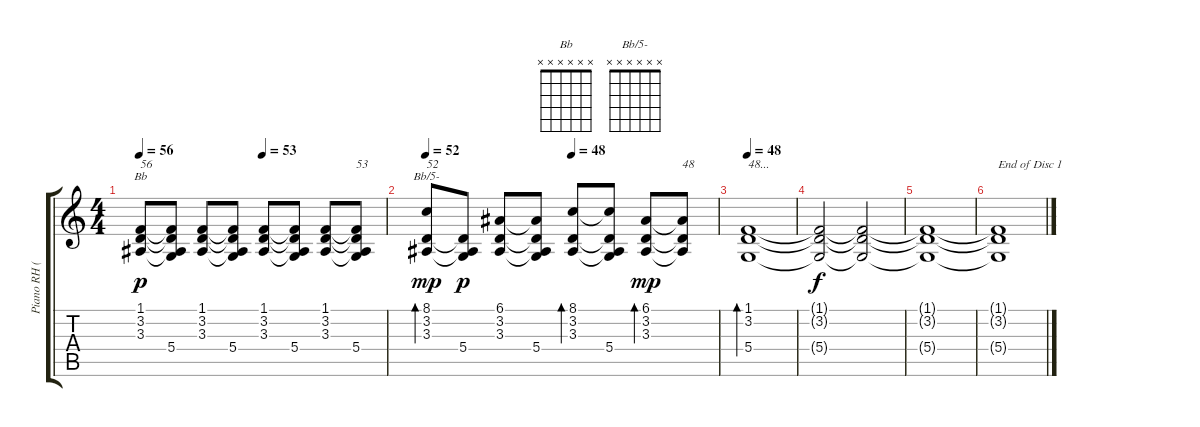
\track ("Piano RH (Wright)" "Piano RH (") {instrument brightacousticpiano}
\staff {score tabs}
\tuning (E4 B3 G3 D3 A2 E2) {hide}
\chord ("Bb" x x x x x x)
\chord ("Bb/5-" x x x x x x)
\ts (4 4)
\tempo 56
\tempo (53 0.5)
\clef g2
\ks c
(1.1 3.2 3.3).8{ch "Bb" txt "56" dy p} (1.1{t} 3.2{t} 3.3{t} 5.4).8 (1.1 3.2 3.3).8 (1.1{t} 3.2{t} 3.3{t} 5.4).8 (1.1 3.2 3.3).8 (1.1{t} 3.2{t} 3.3{t} 5.4).8 (1.1 3.2 3.3).8 (1.1{t} 3.2{t} 3.3{t} 5.4).8{txt "53"} |
\tempo 52
\tempo (48 0.5)
(8.1 3.2 3.3).8{bd 30 ch "Bb/5-" txt "52" dy mp} (3.2{t} 3.3{t} 5.4).8{dy p} (6.1 3.2 3.3).8 (6.1{t} 3.2{t} 3.3{t} 5.4).8 (8.1 3.2 3.3).8{bd 120} (8.1{t} 3.2{t} 3.3{t} 5.4).8 (6.1 3.2 3.3).8{bd 60 dy mp} (6.1{t} 3.2{t} 3.3{t}).8{txt "48"} |
\tempo 48
(1.1 3.2 5.4).1{bd 60 txt "48..."} |
(1.1{t} 3.2{t} 5.4{t}).2{dy f} (1.1{t} 3.2{t} 5.4{t}).2 |
(1.1{t} 3.2{t} 5.4{t}).1 |
(1.1{t} 3.2{t} 5.4{t}).1{txt "End of Disc 1"}
